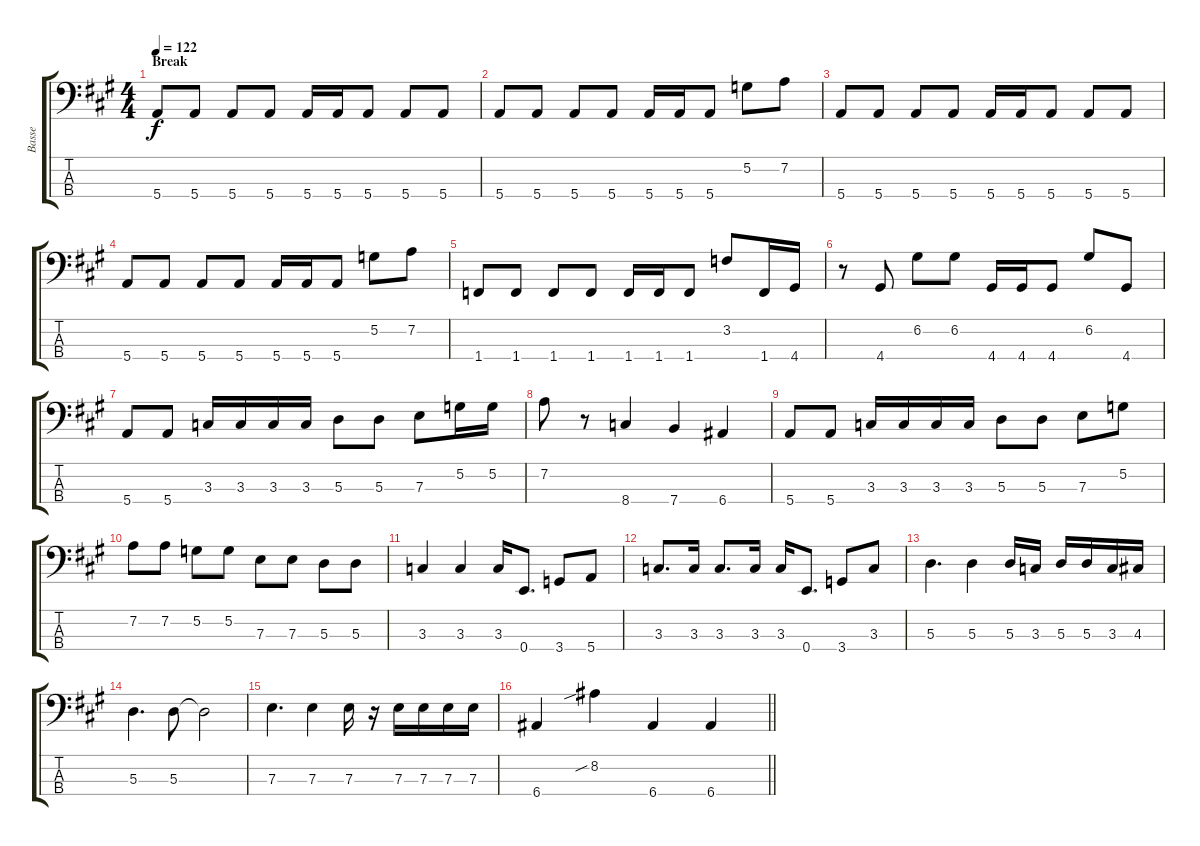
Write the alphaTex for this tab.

\track ("Basse" "Basse") {instrument electricbassfinger}
\staff {score tabs}
\tuning (G2 D2 A1 E1) {hide}
\ts (4 4)
\section ("" "Break")
\tempo 122
\clef f4
\ks a
5.4.8{dy f} 5.4.8 5.4.8 5.4.8 5.4.16 5.4.16 5.4.8 5.4.8 5.4.8 |
5.4.8 5.4.8 5.4.8 5.4.8 5.4.16 5.4.16 5.4.8 5.2.8 7.2.8 |
5.4.8 5.4.8 5.4.8 5.4.8 5.4.16 5.4.16 5.4.8 5.4.8 5.4.8 |
5.4.8 5.4.8 5.4.8 5.4.8 5.4.16 5.4.16 5.4.8 5.2.8 7.2.8 |
1.4.8 1.4.8 1.4.8 1.4.8 1.4.16 1.4.16 1.4.8 3.2.8 1.4.16 4.4.16 |
r.8 4.4.8 6.2.8 6.2.8 4.4.16 4.4.16 4.4.8 6.2.8 4.4.8 |
5.4.8 5.4.8 3.3.16 3.3.16 3.3.16 3.3.16 5.3.8 5.3.8 7.3.8 5.2.16 5.2.16 |
7.2.8 r.8 8.4.4 7.4.4 6.4.4 |
5.4.8 5.4.8 3.3.16 3.3.16 3.3.16 3.3.16 5.3.8 5.3.8 7.3.8 5.2.8 |
7.2.8 7.2.8 5.2.8 5.2.8 7.3.8 7.3.8 5.3.8 5.3.8 |
3.3.4 3.3.4 3.3.16 0.4.8{d} 3.4.8 5.4.8 |
3.3.8{d} 3.3.16 3.3.8{d} 3.3.16 3.3.16 0.4.8{d} 3.4.8 3.3.8 |
5.3.4{d} 5.3.4 5.3.16 3.3.16 5.3.16 5.3.16 3.3.16 4.3.16 |
5.3.4{d} 5.3.8 5.3{t}.2 |
7.3.4{d} 7.3.4 7.3.16 r.16 7.3.16 7.3.16 7.3.16 7.3.16 |
\barLineRight lightlight
6.4.4 8.2{sib}.4 6.4.4 6.4.4
